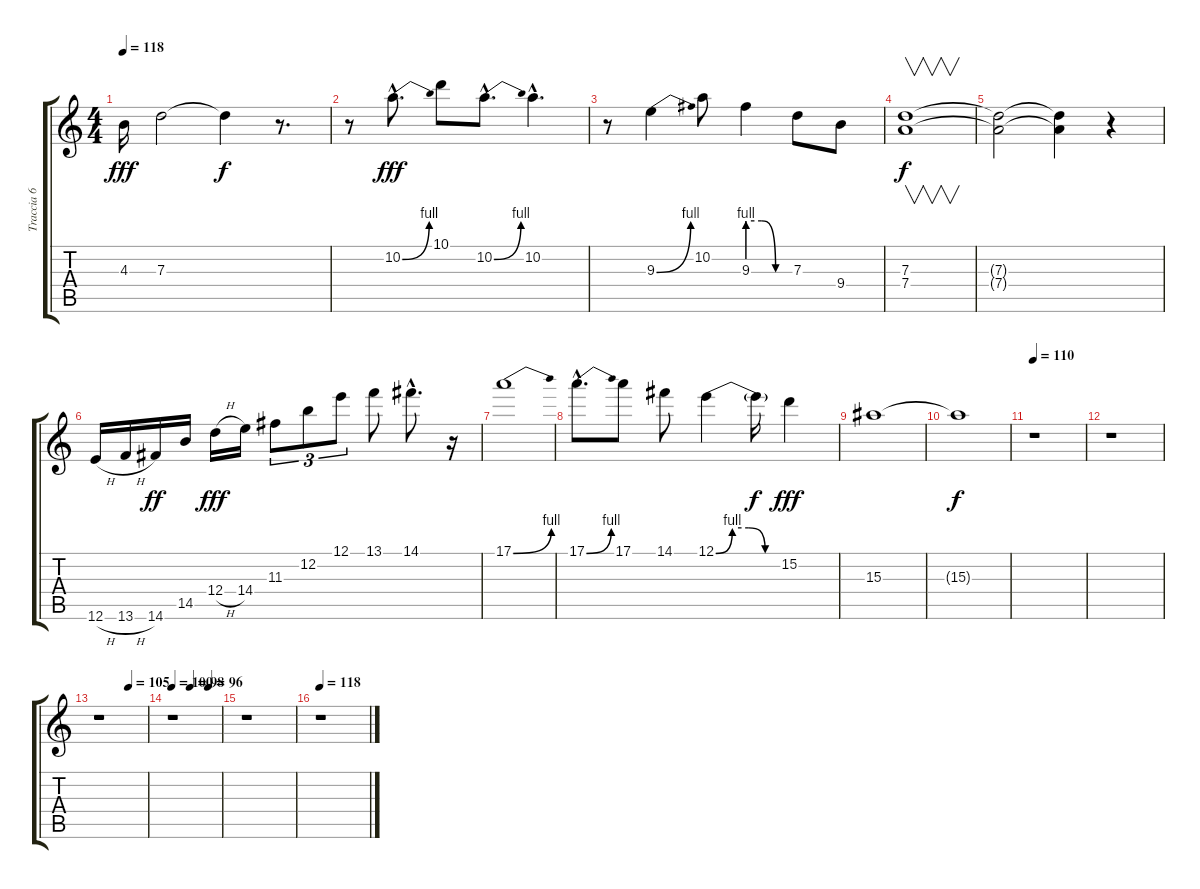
\track ("Traccia 6" "Traccia 6") {instrument distortionguitar}
\staff {score tabs}
\tuning (E4 B3 G3 D3 A2 E2) {hide}
\ts (4 4)
\tempo 118
\clef g2
\ks c
4.3.16{dy fff} 7.3.2 7.3{t}.4{dy f} r.8{d} |
r.8 10.2{be (bend 0 0 60 4) hac}.8{d dy fff} 10.1.8 10.2{be (bend 0 0 60 4) hac}.8{d} 10.2{hac}.4{d} |
r.8 9.3{be (bend 0 0 60 4)}.4 10.2.8 9.3{be (custom 0 4 20 4 40 0 60 0)}.4 7.3.8 9.4.8 |
(7.3 7.4).1{v dy f} |
(7.3{t} 7.4{t}).2 (7.3{t} 7.4{t}).4 r.4 |
12.6{h}.16{volume 9} 13.6{h}.16 14.6.16{dy ff} 14.5.16 12.4{h}.16{dy fff} 14.4.16 11.3.8{tu (3 2)} 12.2.8{tu (3 2)} 12.1.8{tu (3 2)} 13.1.8 14.1{hac}.8{d} r.16 |
17.1{be (bend 0 0 60 4)}.1 |
17.1{be (bend 0 0 60 4) hac}.8{d} 17.1.8 14.1.8 12.1{be (custom 0 0 15 4 30 4 45 0 60 0)}.4 12.1{t}.16{dy f} 15.2.4{dy fff} |
15.3.1 |
15.3{t}.1{dy f} |
\tempo 110
r.1 |
r.1 |
\tempo (105 0.625)
r.1 |
\tempo 100
\tempo (98 0.375)
\tempo (96 0.75)
r.1 |
r.1 |
\tempo 118
r.1
